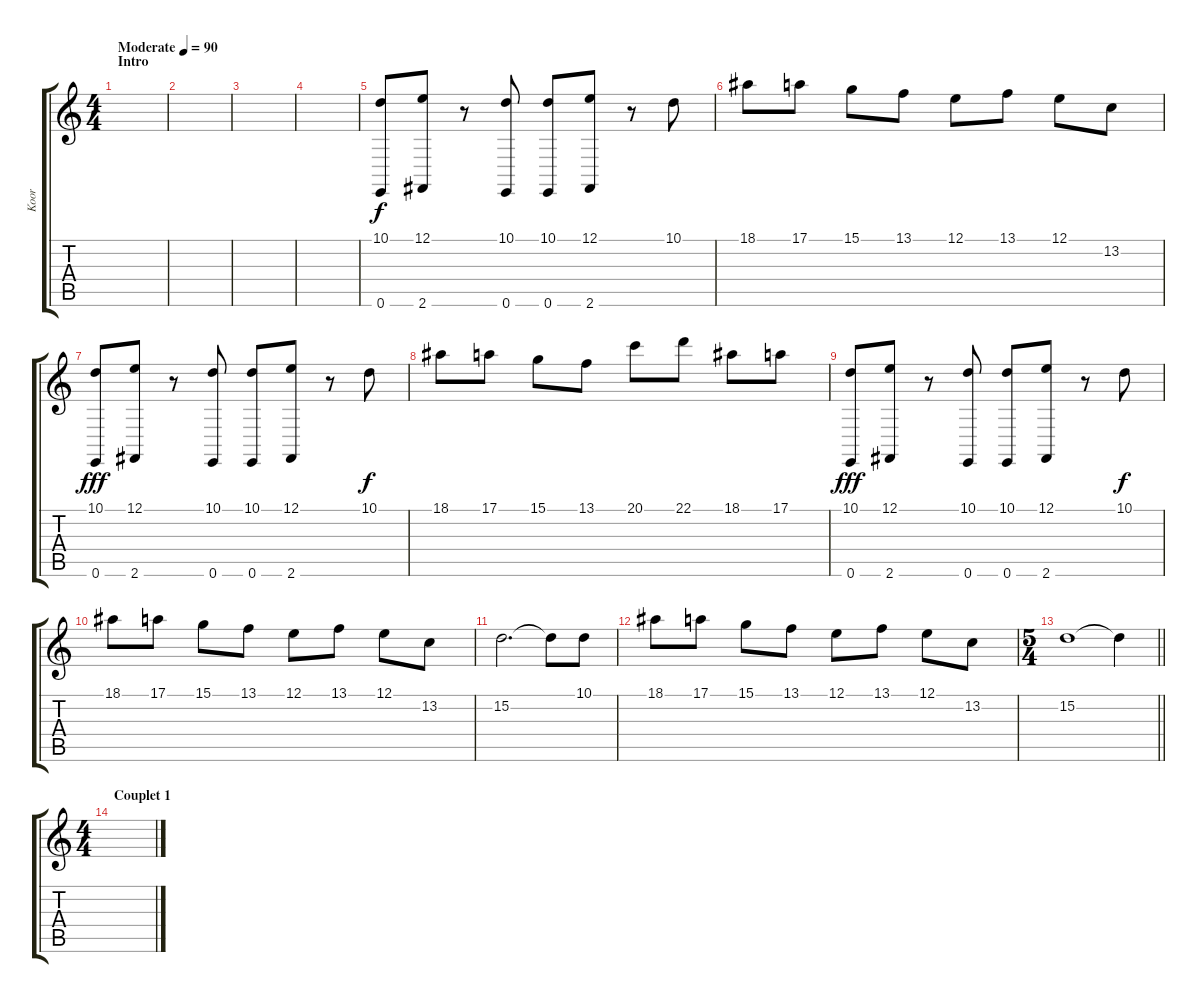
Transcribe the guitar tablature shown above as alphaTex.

\track ("Koor" "Koor") {instrument choiraahs}
\staff {score tabs}
\tuning (E4 B3 G3 D3 A2 E2) {hide}
\ts (4 4)
\section ("" "Intro")
\tempo (90 "Moderate")
\clef g2
\ks c
|
|
|
|
(10.1 0.6).8 (12.1 2.6).8 r.8 (10.1 0.6).8 (10.1 0.6).8 (12.1 2.6).8 r.8 10.1.8{dy f} |
18.1.8 17.1.8 15.1.8 13.1.8 12.1.8 13.1.8 12.1.8 13.2.8 |
(10.1 0.6).8{dy fff} (12.1 2.6).8 r.8 (10.1 0.6).8 (10.1 0.6).8 (12.1 2.6).8 r.8 10.1.8{dy f} |
18.1.8 17.1.8 15.1.8 13.1.8 20.1.8 22.1.8 18.1.8 17.1.8 |
(10.1 0.6).8{dy fff} (12.1 2.6).8 r.8 (10.1 0.6).8 (10.1 0.6).8 (12.1 2.6).8 r.8 10.1.8{dy f} |
18.1.8 17.1.8 15.1.8 13.1.8 12.1.8 13.1.8 12.1.8 13.2.8 |
15.2.2{d} 15.2{t}.8 10.1.8 |
18.1.8 17.1.8 15.1.8 13.1.8 12.1.8 13.1.8 12.1.8 13.2.8 |
\ts (5 4)
\barLineRight lightlight
15.2.1 15.2{t}.4{volume 6} |
\ts (4 4)
\section ("" "Couplet 1")
